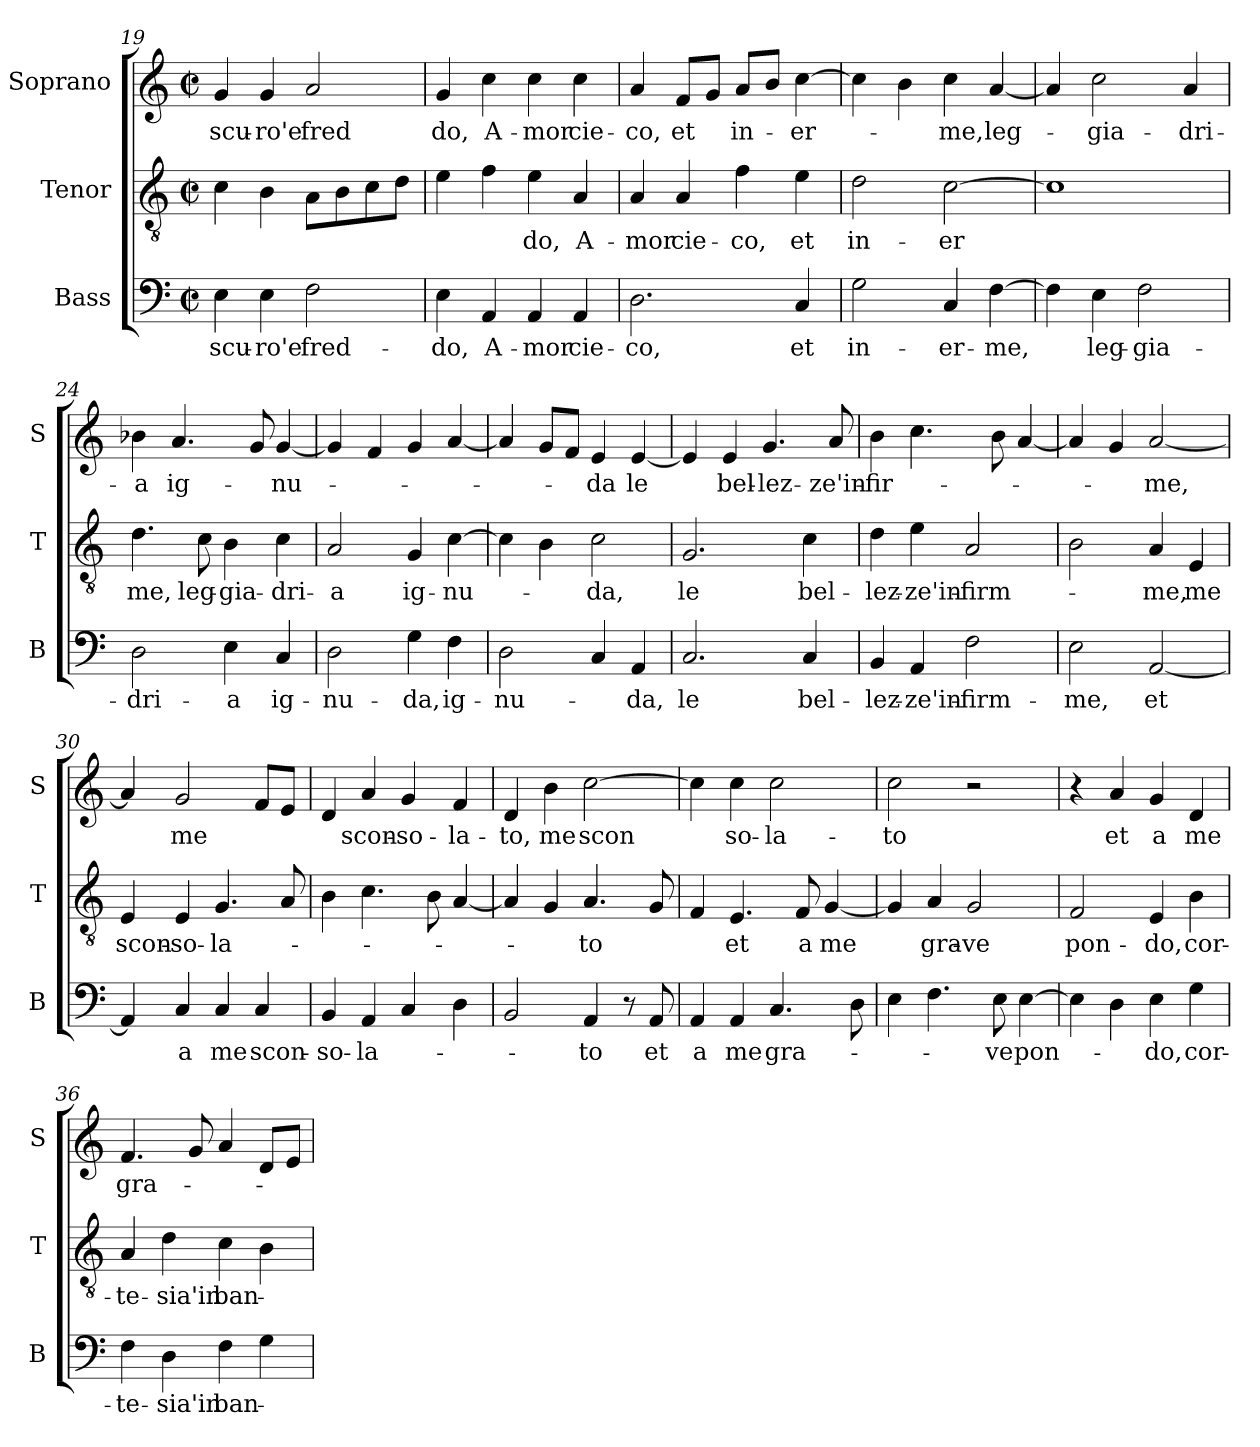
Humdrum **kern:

**kern	**text	**kern	**text	**kern	**text
*part3	*part3	*part2	*part2	*part1	*part1
*staff3	*staff3	*staff2	*staff2	*staff1	*staff1
*I"Bass	*	*I"Tenor	*	*I"Soprano	*
*I'B	*	*I'T	*	*I'S	*
*clefF4	*	*clefGv2	*	*clefG2	*
*k[]	*	*k[]	*	*k[]	*
*C:	*	*C:	*	*C:	*
*M2/2	*	*M2/2	*	*M2/2	*
*met(c|)	*	*met(c|)	*	*met(c|)	*
=19	=19	=19	=19	=19	=19
!	!LO:LY:b	!	!	!	!LO:LY:b
4E\	-scu-	4c\	.	4g/	-scu-
!	!LO:LY:b	!	!	!	!LO:LY:b
4E\	-ro'e	4B\	.	4g/	-ro'e
!	!LO:LY:b	!	!	!	!LO:LY:b
2F\	fred-	8A\L	.	2a/	fred
.	.	8B\	.	.	.
.	.	8c\	.	.	.
.	.	8d\J	.	.	.
=20	=20	=20	=20	=20	=20
!	!LO:LY:b	!	!	!	!LO:LY:b
4E\	-do,	4e\	.	4g/	do,
!	!LO:LY:b	!	!	!	!LO:LY:b
4AA/	A-	4f\	.	4cc\	A-
!	!LO:LY:b	!	!LO:LY:b	!	!LO:LY:b
4AA/	-mor	4e\	-do,	4cc\	-mor
!	!LO:LY:b	!	!LO:LY:b	!	!LO:LY:b
4AA/	cie-	4A/	A-	4cc\	cie-
!!LO:LB:g=z
=21	=21	=21	=21	=21	=21
!	!LO:LY:b	!	!LO:LY:b	!	!LO:LY:b
2.D\	-co,	4A/	-mor	4a/	-co,
!	!	!	!LO:LY:b	!	!LO:LY:b
.	.	4A/	cie-	8f/L	et
.	.	.	.	8g/J	.
!	!	!	!LO:LY:b	!	!LO:LY:b
.	.	4f\	-co,	8a/L	in-
.	.	.	.	8b/J	.
!	!LO:LY:b	!	!LO:LY:b	!	!LO:LY:b
4C/	et	4e\	et	[4cc\	-er-
=22	=22	=22	=22	=22	=22
!	!LO:LY:b	!	!LO:LY:b	!	!
2G\	in-	2d\	in-	4cc\]	.
.	.	.	.	4b\	.
!	!LO:LY:b	!	!LO:LY:b	!	!LO:LY:b
4C/	-er-	[2c\	-er	4cc\	-me,
!	!LO:LY:b	!	!	!	!LO:LY:b
[4F\	-me,	.	.	[4a/	leg-
=23	=23	=23	=23	=23	=23
4F\]	.	1c]	.	4a/]	.
!	!LO:LY:b	!	!	!	!LO:LY:b
4E\	leg-	.	.	2cc\	-gia-
!	!LO:LY:b	!	!	!	!
2F\	-gia-	.	.	.	.
!	!	!	!	!	!LO:LY:b
.	.	.	.	4a/	-dri-
=24	=24	=24	=24	=24	=24
!	!LO:LY:b	!	!LO:LY:b	!	!LO:LY:b
2D\	-dri-	4.d\	me,	4b-X\	-a
!	!	!	!	!	!LO:LY:b
.	.	.	.	4.a/	ig-
!	!	!	!LO:LY:b	!	!
.	.	8c\	leg-	.	.
!	!LO:LY:b	!	!LO:LY:b	!	!
4E\	-a	4B\	-gia-	.	.
.	.	.	.	8g/	.
!	!LO:LY:b	!	!LO:LY:b	!	!LO:LY:b
4C/	ig-	4c\	-dri-	[4g/	-nu-
=25	=25	=25	=25	=25	=25
!	!LO:LY:b	!	!LO:LY:b	!	!
2D\	-nu-	2A/	-a	4g/]	.
.	.	.	.	4f/	.
!	!LO:LY:b	!	!LO:LY:b	!	!
4G\	-da,	4G/	ig-	4g/	.
!	!LO:LY:b	!	!LO:LY:b	!	!
4F\	ig-	[4c\	-nu-	[4a/	.
!!LO:LB:g=z
=26	=26	=26	=26	=26	=26
!	!LO:LY:b	!	!	!	!
2D\	-nu-	4c\]	.	4a/]	.
.	.	4B\	.	8g/L	.
.	.	.	.	8f/J	.
!	!	!	!LO:LY:b	!	!LO:LY:b
4C/	.	2c\	-da,	4e/	-da
!	!LO:LY:b	!	!	!	!LO:LY:b
4AA/	-da,	.	.	[4e/	le
=27	=27	=27	=27	=27	=27
!	!LO:LY:b	!	!LO:LY:b	!	!
2.C/	le	2.G/	le	4e/]	.
!	!	!	!	!	!LO:LY:b
.	.	.	.	4e/	bel-
!	!	!	!	!	!LO:LY:b
.	.	.	.	4.g/	-lez-
!	!LO:LY:b	!	!LO:LY:b	!	!
4C/	bel-	4c\	bel-	.	.
!	!	!	!	!	!LO:LY:b
.	.	.	.	8a/	-ze'in-
=28	=28	=28	=28	=28	=28
!	!LO:LY:b	!	!LO:LY:b	!	!LO:LY:b
4BB/	-lez-	4d\	-lez-	4b\	-fir-
!	!LO:LY:b	!	!LO:LY:b	!	!
4AA/	-ze'in-	4e\	-ze'in-	4.cc\	.
!	!LO:LY:b	!	!LO:LY:b	!	!
2F\	-firm-	2A/	-firm-	.	.
.	.	.	.	8b\	.
.	.	.	.	[4a/	.
=29	=29	=29	=29	=29	=29
!	!LO:LY:b	!	!	!	!
2E\	-me,	2B\	.	4a/]	.
.	.	.	.	4g/	.
!	!LO:LY:b	!	!LO:LY:b	!	!LO:LY:b
[2AA/	et	4A/	-me,	[2a/	-me,
!	!	!	!LO:LY:b	!	!
.	.	4E/	me	.	.
=30	=30	=30	=30	=30	=30
!	!	!	!LO:LY:b	!	!
4AA/]	.	4E/	scon-	4a/]	.
!	!LO:LY:b	!	!LO:LY:b	!	!LO:LY:b
4C/	a	4E/	-so-	2g/	me
!	!LO:LY:b	!	!LO:LY:b	!	!
4C/	me	4.G/	-la-	.	.
!	!LO:LY:b	!	!	!	!
4C/	scon-	.	.	8f/L	.
.	.	8A/	.	8e/J	.
!!LO:LB:g=z
=31	=31	=31	=31	=31	=31
!	!LO:LY:b	!	!	!	!
4BB/	-so-	4B\	.	4d/	.
!	!LO:LY:b	!	!	!	!LO:LY:b
4AA/	-la-	4.c\	.	4a/	scon-
!	!	!	!	!	!LO:LY:b
4C/	.	.	.	4g/	-so-
.	.	8B\	.	.	.
!	!	!	!	!	!LO:LY:b
4D\	.	[4A/	.	4f/	-la-
=32	=32	=32	=32	=32	=32
!	!	!	!	!	!LO:LY:b
2BB/	.	4A/]	.	4d/	-to,
!	!	!	!	!	!LO:LY:b
.	.	4G/	.	4b\	me
!	!LO:LY:b	!	!LO:LY:b	!	!LO:LY:b
4AA/	-to	4.A/	-to	[2cc\	scon
8r	.	.	.	.	.
!	!LO:LY:b	!	!	!	!
8AA/	et	8G/	.	.	.
=33	=33	=33	=33	=33	=33
!	!LO:LY:b	!	!	!	!
4AA/	a	4F/	.	4cc\]	.
!	!LO:LY:b	!	!LO:LY:b	!	!LO:LY:b
4AA/	me	4.E/	et	4cc\	so-
!	!LO:LY:b	!	!	!	!LO:LY:b
4.C/	gra-	.	.	2cc\	-la-
!	!	!	!LO:LY:b	!	!
.	.	8F/	a	.	.
!	!	!	!LO:LY:b	!	!
.	.	[4G/	me	.	.
8D\	.	.	.	.	.
=34	=34	=34	=34	=34	=34
!	!	!	!	!	!LO:LY:b
4E\	.	4G/]	.	2cc\	-to
!	!	!	!LO:LY:b	!	!
4.F\	.	4A/	gra-	.	.
!	!	!	!LO:LY:b	!	!
.	.	2G/	-ve	2r	.
!	!LO:LY:b	!	!	!	!
8E\	-ve	.	.	.	.
!	!LO:LY:b	!	!	!	!
[4E\	pon-	.	.	.	.
=35	=35	=35	=35	=35	=35
!	!	!	!LO:LY:b	!	!
4E\]	.	2F/	pon-	4r	.
!	!	!	!	!	!LO:LY:b
4D\	.	.	.	4a/	et
!	!LO:LY:b	!	!LO:LY:b	!	!LO:LY:b
4E\	-do,	4E/	-do,	4g/	a
!	!LO:LY:b	!	!LO:LY:b	!	!LO:LY:b
4G\	cor-	4B\	cor-	4d/	me
!!LO:PB:g=z
=36	=36	=36	=36	=36	=36
!	!LO:LY:b	!	!LO:LY:b	!	!LO:LY:b
4F\	-te-	4A/	-te-	4.f/	gra-
!	!LO:LY:b	!	!LO:LY:b	!	!
4D\	-sia'in	4d\	-sia'in	.	.
.	.	.	.	8g/	.
!	!LO:LY:b	!	!LO:LY:b	!	!
4F\	ban-	4c\	ban-	4a/	.
4G\	.	4B\	.	8d/L	.
.	.	.	.	8e/J	.
=	=	=	=	=	=
*-	*-	*-	*-	*-	*-
